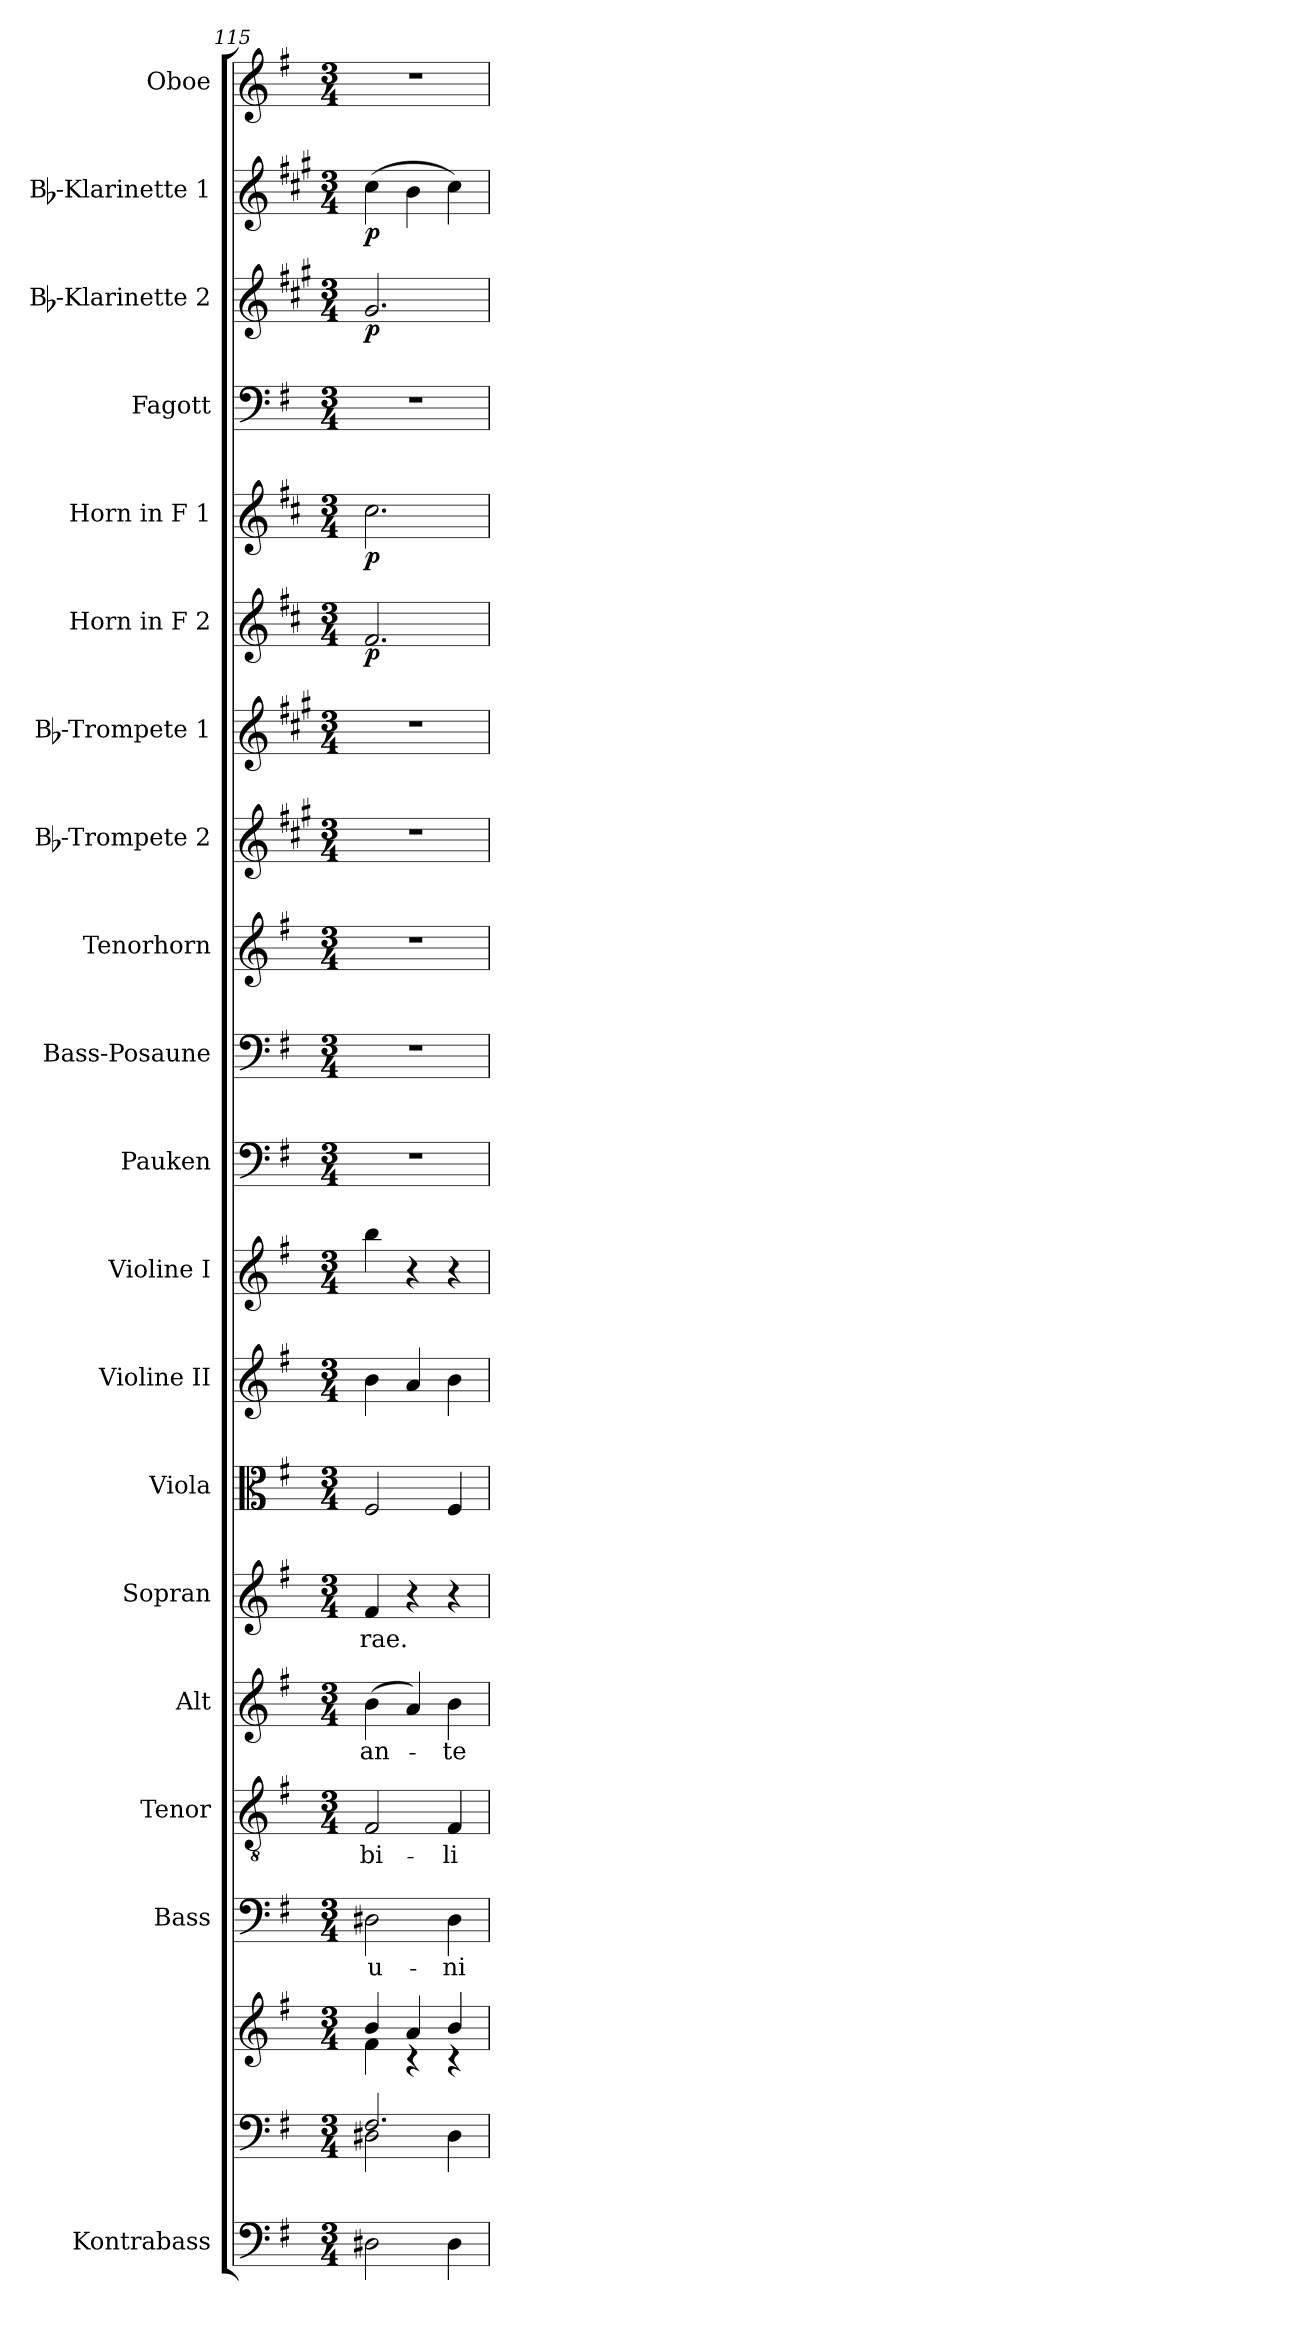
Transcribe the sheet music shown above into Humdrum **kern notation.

**kern	**kern	**kern	**kern	**text	**kern	**text	**kern	**text	**kern	**text	**kern	**kern	**kern	**kern	**kern	**kern	**kern	**kern	**kern	**dynam	**kern	**dynam	**kern	**kern	**dynam	**kern	**dynam	**kern
*part20	*part19	*part19	*part18	*part18	*part17	*part17	*part16	*part16	*part15	*part15	*part14	*part13	*part12	*part11	*part10	*part9	*part8	*part7	*part6	*part6	*part5	*part5	*part4	*part3	*part3	*part2	*part2	*part1
*staff21	*staff20	*staff19	*staff18	*staff18	*staff17	*staff17	*staff16	*staff16	*staff15	*staff15	*staff14	*staff13	*staff12	*staff11	*staff10	*staff9	*staff8	*staff7	*staff6	*staff6	*staff5	*staff5	*staff4	*staff3	*staff3	*staff2	*staff2	*staff1
*I"Kontrabass	*	*	*I"Bass	*	*I"Tenor	*	*I"Alt	*	*I"Sopran	*	*I"Viola	*I"Violine II	*I"Violine I	*I"Pauken	*I"Bass-Posaune	*I"Tenorhorn	*I"Bb-Trompete 2	*I"Bb-Trompete 1	*I"Horn in F 2	*	*I"Horn in F 1	*	*I"Fagott	*I"Bb-Klarinette 2	*	*I"Bb-Klarinette 1	*	*I"Oboe
*I'Kb.	*	*	*I'B.	*	*I'T.	*	*I'A.	*	*I'S.	*	*I'Vla.	*I'Vl. II	*I'Vl. I	*I'Pk.	*I'B. Pos.	*I'T. Hrn.	*I'Bb Trp. 2	*I'Bb Trp. 1	*	*	*	*	*I'Fg.	*I'Bb Kl. 2	*	*I'Bb Kl. 1	*	*I'Ob.
*clefF4	*clefF4	*clefG2	*clefF4	*	*clefGv2	*	*clefG2	*	*clefG2	*	*clefC3	*clefG2	*clefG2	*clefF4	*clefF4	*clefG2	*clefG2	*clefG2	*clefG2	*	*clefG2	*	*clefF4	*clefG2	*	*clefG2	*	*clefG2
*ITrd7c12	*	*	*	*	*	*	*	*	*	*	*	*	*	*	*	*ITrd8c14	*ITrd1c2	*ITrd1c2	*ITrd4c7	*	*ITrd4c7	*	*	*ITrd1c2	*	*ITrd1c2	*	*
*k[f#]	*k[f#]	*k[f#]	*k[f#]	*	*k[f#]	*	*k[f#]	*	*k[f#]	*	*k[f#]	*k[f#]	*k[f#]	*k[f#]	*k[f#]	*k[f#]	*k[f#]	*k[f#]	*k[f#]	*	*k[f#]	*	*k[f#]	*k[f#]	*	*k[f#]	*	*k[f#]
*G:	*G:	*G:	*G:	*	*G:	*	*G:	*	*G:	*	*G:	*G:	*G:	*G:	*G:	*G:	*G:	*G:	*G:	*	*G:	*	*G:	*G:	*	*G:	*	*G:
*M3/4	*M3/4	*M3/4	*M3/4	*	*M3/4	*	*M3/4	*	*M3/4	*	*M3/4	*M3/4	*M3/4	*M3/4	*M3/4	*M3/4	*M3/4	*M3/4	*M3/4	*	*M3/4	*	*M3/4	*M3/4	*	*M3/4	*	*M3/4
=115	=115	=115	=115	=115	=115	=115	=115	=115	=115	=115	=115	=115	=115	=115	=115	=115	=115	=115	=115	=115	=115	=115	=115	=115	=115	=115	=115	=115
*	*^	*^	*	*	*	*	*	*	*	*	*	*	*	*	*	*	*	*	*	*	*	*	*	*	*	*	*	*
!	!	!	!	!	!	!LO:LY:b	!	!LO:LY:b	!	!LO:LY:b	!	!LO:LY:b	!	!	!	!	!	!	!	!	!	!LO:DY:b	!	!LO:DY:b	!	!	!LO:DY:b	!	!LO:DY:b	!
2DD#X\	2.F#/	2D#X\	4b/	4f#\	2D#X\	u-	2F#/	-bi-	(>4b\	an-	4f#/	-rae.	2F#/	4b\	4bb\	2.r	2.r	2.r	2.r	2.r	2.B/	p	2.f#\	p	2.r	2.f#/	p	(>4b\	p	2.r
.	.	.	4a/	4rc	.	.	.	.	4a/)	.	4r	.	.	4a/	4r	.	.	.	.	.	.	.	.	.	.	.	.	4a\	.	.
!	!	!	!	!	!	!LO:LY:b	!	!LO:LY:b	!	!LO:LY:b	!	!	!	!	!	!	!	!	!	!	!	!	!	!	!	!	!	!	!	!
4DD#\	.	4D#\	4b/	4rc	4D#\	-ni-	4F#/	-li-	4b\	-te	4r	.	4F#/	4b\	4r	.	.	.	.	.	.	.	.	.	.	.	.	4b\)	.	.
*	*v	*v	*	*	*	*	*	*	*	*	*	*	*	*	*	*	*	*	*	*	*	*	*	*	*	*	*	*	*	*
*	*	*v	*v	*	*	*	*	*	*	*	*	*	*	*	*	*	*	*	*	*	*	*	*	*	*	*	*	*	*
=	=	=	=	=	=	=	=	=	=	=	=	=	=	=	=	=	=	=	=	=	=	=	=	=	=	=	=	=
*-	*-	*-	*-	*-	*-	*-	*-	*-	*-	*-	*-	*-	*-	*-	*-	*-	*-	*-	*-	*-	*-	*-	*-	*-	*-	*-	*-	*-
